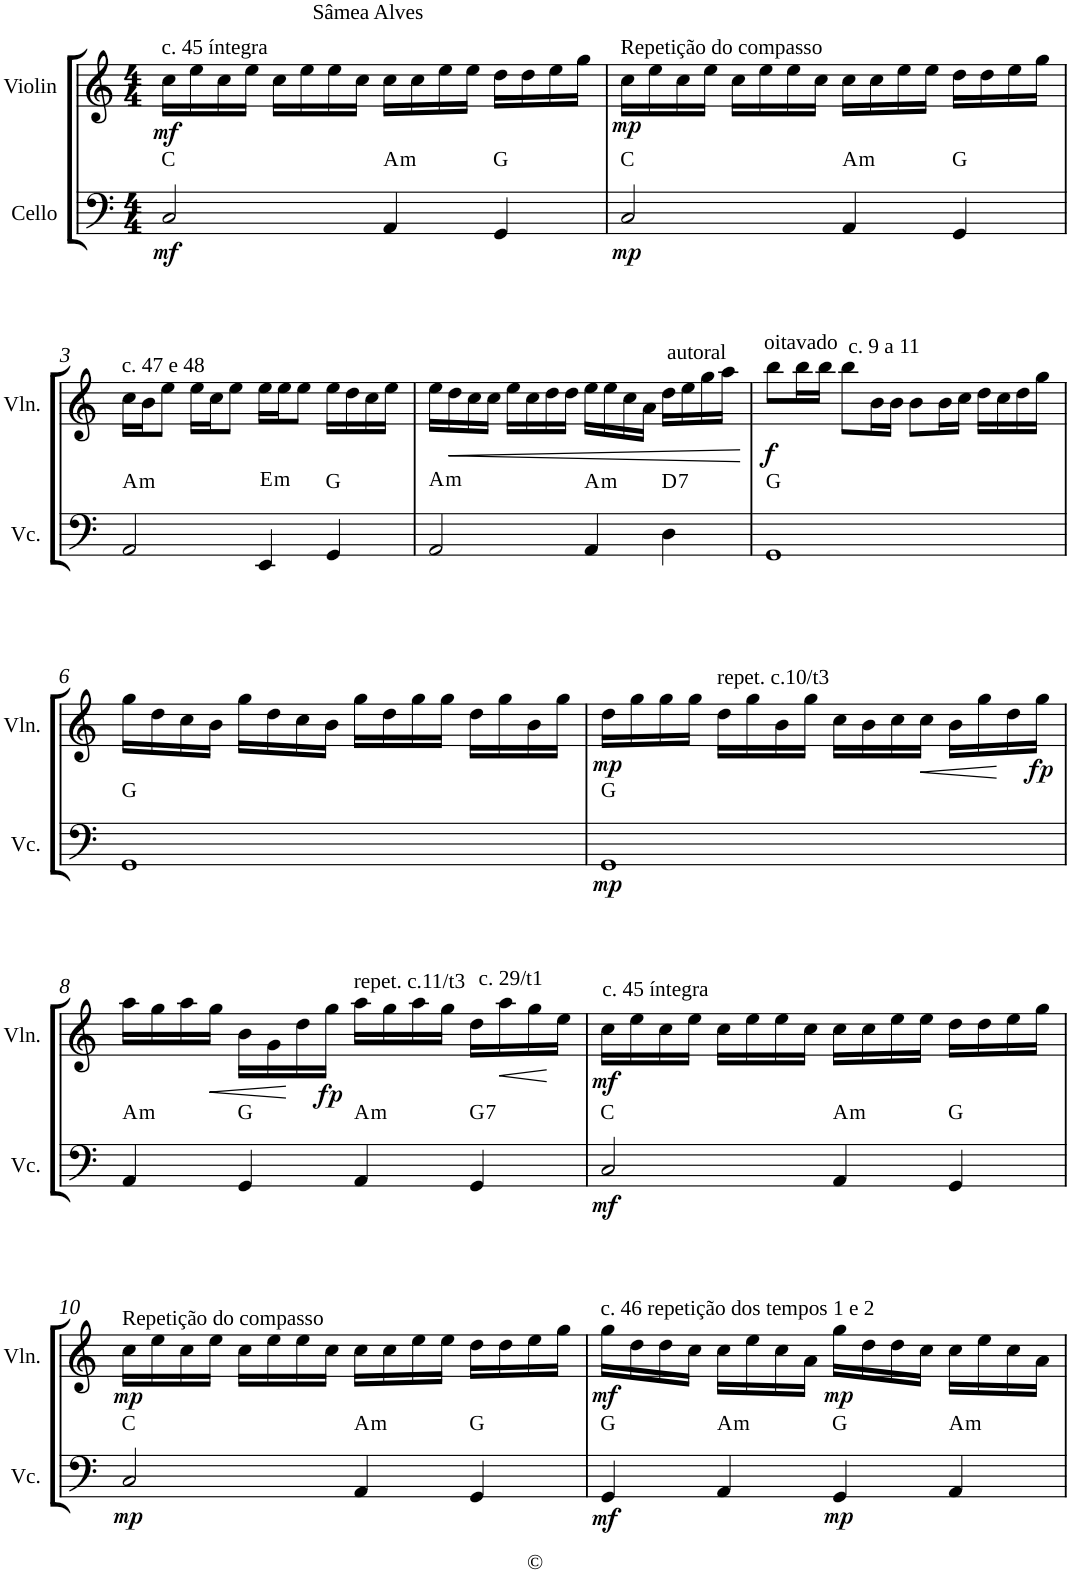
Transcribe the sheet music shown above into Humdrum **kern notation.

**kern	**dynam	**harte	**kern	**dynam
*part2	*part2	*part2	*part1	*part1
*staff2	*staff2	*	*staff1	*staff1
*I"Cello	*	*	*I"Violin	*
*	*	*	*I'Vln.	*
*clefF4	*	*	*clefG2	*
*k[]	*	*	*k[]	*
*M4/4	*	*	*M4/4	*
=1	=1	=1	=1	=1
!	!	!	!LO:TX:a:t=c. 45 íntegra	!
!	!LO:DY:b	!	!	!LO:DY:b
2C/	mf	C:maj	16cc\LL	mf
.	.	.	16ee\	.
.	.	.	16cc\	.
.	.	.	16ee\JJ	.
.	.	.	16cc\LL	.
.	.	.	16ee\	.
.	.	.	16ee\	.
!	!	!	!LO:TX:a:t=Sâmea Alves	!
.	.	.	16cc\JJ	.
!	!	!LO:H:kt=m	!	!
4AA/	.	A:min	16cc\LL	.
.	.	.	16cc\	.
.	.	.	16ee\	.
.	.	.	16ee\JJ	.
4GG/	.	G:maj	16dd\LL	.
.	.	.	16dd\	.
.	.	.	16ee\	.
.	.	.	16gg\JJ	.
=2	=2	=2	=2	=2
!	!	!	!LO:TX:a:t=Repetição do compasso	!
!	!LO:DY:b	!	!	!LO:DY:b
2C/	mp	C:maj	16cc\LL	mp
.	.	.	16ee\	.
.	.	.	16cc\	.
.	.	.	16ee\JJ	.
.	.	.	16cc\LL	.
.	.	.	16ee\	.
.	.	.	16ee\	.
.	.	.	16cc\JJ	.
!	!	!LO:H:kt=m	!	!
4AA/	.	A:min	16cc\LL	.
.	.	.	16cc\	.
.	.	.	16ee\	.
.	.	.	16ee\JJ	.
4GG/	.	G:maj	16dd\LL	.
.	.	.	16dd\	.
.	.	.	16ee\	.
.	.	.	16gg\JJ	.
!!LO:LB:g=z
=3	=3	=3	=3	=3
!	!	!LO:H:kt=m	!LO:TX:a:t=c. 47 e 48	!
2AA/	.	A:min	16cc\LL	.
.	.	.	16b\J	.
.	.	.	8ee\J	.
.	.	.	16ee\LL	.
.	.	.	16cc\J	.
.	.	.	8ee\J	.
!	!	!LO:H:kt=m	!	!
4EE/	.	E:min	16ee\LL	.
.	.	.	16ee\J	.
.	.	.	8ee\J	.
4GG/	.	G:maj	16ee\LL	.
.	.	.	16dd\	.
.	.	.	16cc\	.
.	.	.	16ee\JJ	.
=4	=4	=4	=4	=4
!	!	!LO:H:kt=m	!	!
2AA/	.	A:min	16ee\LL	.
!	!	!	!	!LO:HP:b
.	.	.	16dd\	<
.	.	.	16cc\	.
.	.	.	16cc\JJ	.
.	.	.	16ee\LL	.
.	.	.	16cc\	.
.	.	.	16dd\	.
.	.	.	16dd\JJ	.
!	!	!LO:H:kt=m	!	!
4AA/	.	A:min	16ee\LL	.
.	.	.	16ee\	.
.	.	.	16cc\	.
.	.	.	16a\JJ	.
!	!	!LO:H:kt=7	!LO:TX:a:t=autoral	!
4D\	.	D:7	16dd\LL	.
.	.	.	16ee\	.
.	.	.	16gg\	.
.	.	.	16aa\JJ	.
.	.	.	.	[
=5	=5	=5	=5	=5
!	!	!	!LO:TX:a:t=oitavado	!
!	!	!	!	!LO:DY:b
1GG	.	G:maj	8bb\L	f
.	.	.	16bb\L	.
.	.	.	16bb\JJ	.
!	!	!	!LO:TX:a:t=c. 9 a 11	!
.	.	.	8bb\L	.
.	.	.	16b\L	.
.	.	.	16b\JJ	.
.	.	.	8b\L	.
.	.	.	16b\L	.
.	.	.	16cc\JJ	.
.	.	.	16dd\LL	.
.	.	.	16cc\	.
.	.	.	16dd\	.
.	.	.	16gg\JJ	.
!!LO:LB:g=z
=6	=6	=6	=6	=6
1GG	.	G:maj	16gg\LL	.
.	.	.	16dd\	.
.	.	.	16cc\	.
.	.	.	16b\JJ	.
.	.	.	16gg\LL	.
.	.	.	16dd\	.
.	.	.	16cc\	.
.	.	.	16b\JJ	.
.	.	.	16gg\LL	.
.	.	.	16dd\	.
.	.	.	16gg\	.
.	.	.	16gg\JJ	.
.	.	.	16dd\LL	.
.	.	.	16gg\	.
.	.	.	16b\	.
.	.	.	16gg\JJ	.
=7	=7	=7	=7	=7
!	!LO:DY:b	!	!	!LO:DY:b
1GG	mp	G:maj	16dd\LL	mp
.	.	.	16gg\	.
.	.	.	16gg\	.
.	.	.	16gg\JJ	.
!	!	!	!LO:TX:a:t=repet. c.10/t3	!
.	.	.	16dd\LL	.
.	.	.	16gg\	.
.	.	.	16b\	.
.	.	.	16gg\JJ	.
.	.	.	16cc\LL	.
.	.	.	16b\	.
.	.	.	16cc\	.
!	!	!	!	!LO:HP:b
.	.	.	16cc\JJ	<
.	.	.	16b\LL	.
.	.	.	16gg\	.
.	.	.	16dd\	[
!	!	!	!	!LO:DY:b
.	.	.	16gg\JJ	fp
!!LO:LB:g=z
=8	=8	=8	=8	=8
!	!	!LO:H:kt=m	!	!
4AA/	.	A:min	16aa\LL	.
.	.	.	16gg\	.
.	.	.	16aa\	.
!	!	!	!	!LO:HP:b
.	.	.	16gg\JJ	<
4GG/	.	G:maj	16b\LL	.
.	.	.	16g\	.
.	.	.	16dd\	[
!	!	!	!	!LO:DY:b
.	.	.	16gg\JJ	fp
!	!	!LO:H:kt=m	!LO:TX:a:t=repet. c.11/t3	!
4AA/	.	A:min	16aa\LL	.
.	.	.	16gg\	.
.	.	.	16aa\	.
.	.	.	16gg\JJ	.
!	!	!LO:H:kt=7	!LO:TX:a:t=c. 29/t1	!
4GG/	.	G:7	16dd\LL	.
!	!	!	!	!LO:HP:b
.	.	.	16aa\	<
.	.	.	16gg\	.
.	.	.	16ee\JJ	[
=9	=9	=9	=9	=9
!	!	!	!LO:TX:a:t=c. 45 íntegra	!
!	!LO:DY:b	!	!	!LO:DY:b
2C/	mf	C:maj	16cc\LL	mf
.	.	.	16ee\	.
.	.	.	16cc\	.
.	.	.	16ee\JJ	.
.	.	.	16cc\LL	.
.	.	.	16ee\	.
.	.	.	16ee\	.
.	.	.	16cc\JJ	.
!	!	!LO:H:kt=m	!	!
4AA/	.	A:min	16cc\LL	.
.	.	.	16cc\	.
.	.	.	16ee\	.
.	.	.	16ee\JJ	.
4GG/	.	G:maj	16dd\LL	.
.	.	.	16dd\	.
.	.	.	16ee\	.
.	.	.	16gg\JJ	.
!!LO:LB:g=z
=10	=10	=10	=10	=10
!	!	!	!LO:TX:a:t=Repetição do compasso	!
!	!LO:DY:b	!	!	!LO:DY:b
2C/	mp	C:maj	16cc\LL	mp
.	.	.	16ee\	.
.	.	.	16cc\	.
.	.	.	16ee\JJ	.
.	.	.	16cc\LL	.
.	.	.	16ee\	.
.	.	.	16ee\	.
.	.	.	16cc\JJ	.
!	!	!LO:H:kt=m	!	!
4AA/	.	A:min	16cc\LL	.
.	.	.	16cc\	.
.	.	.	16ee\	.
.	.	.	16ee\JJ	.
4GG/	.	G:maj	16dd\LL	.
.	.	.	16dd\	.
.	.	.	16ee\	.
.	.	.	16gg\JJ	.
=11	=11	=11	=11	=11
!	!	!	!LO:TX:a:t=c. 46 repetição dos tempos 1 e 2	!
!	!LO:DY:b	!	!	!LO:DY:b
4GG/	mf	G:maj	16gg\LL	mf
.	.	.	16dd\	.
.	.	.	16dd\	.
.	.	.	16cc\JJ	.
!	!	!LO:H:kt=m	!	!
4AA/	.	A:min	16cc\LL	.
.	.	.	16ee\	.
.	.	.	16cc\	.
.	.	.	16a\JJ	.
!	!LO:DY:b	!	!	!LO:DY:b
4GG/	mp	G:maj	16gg\LL	mp
.	.	.	16dd\	.
.	.	.	16dd\	.
.	.	.	16cc\JJ	.
!	!	!LO:H:kt=m	!	!
4AA/	.	A:min	16cc\LL	.
.	.	.	16ee\	.
.	.	.	16cc\	.
.	.	.	16a\JJ	.
=	=	=	=	=
*-	*-	*-	*-	*-
